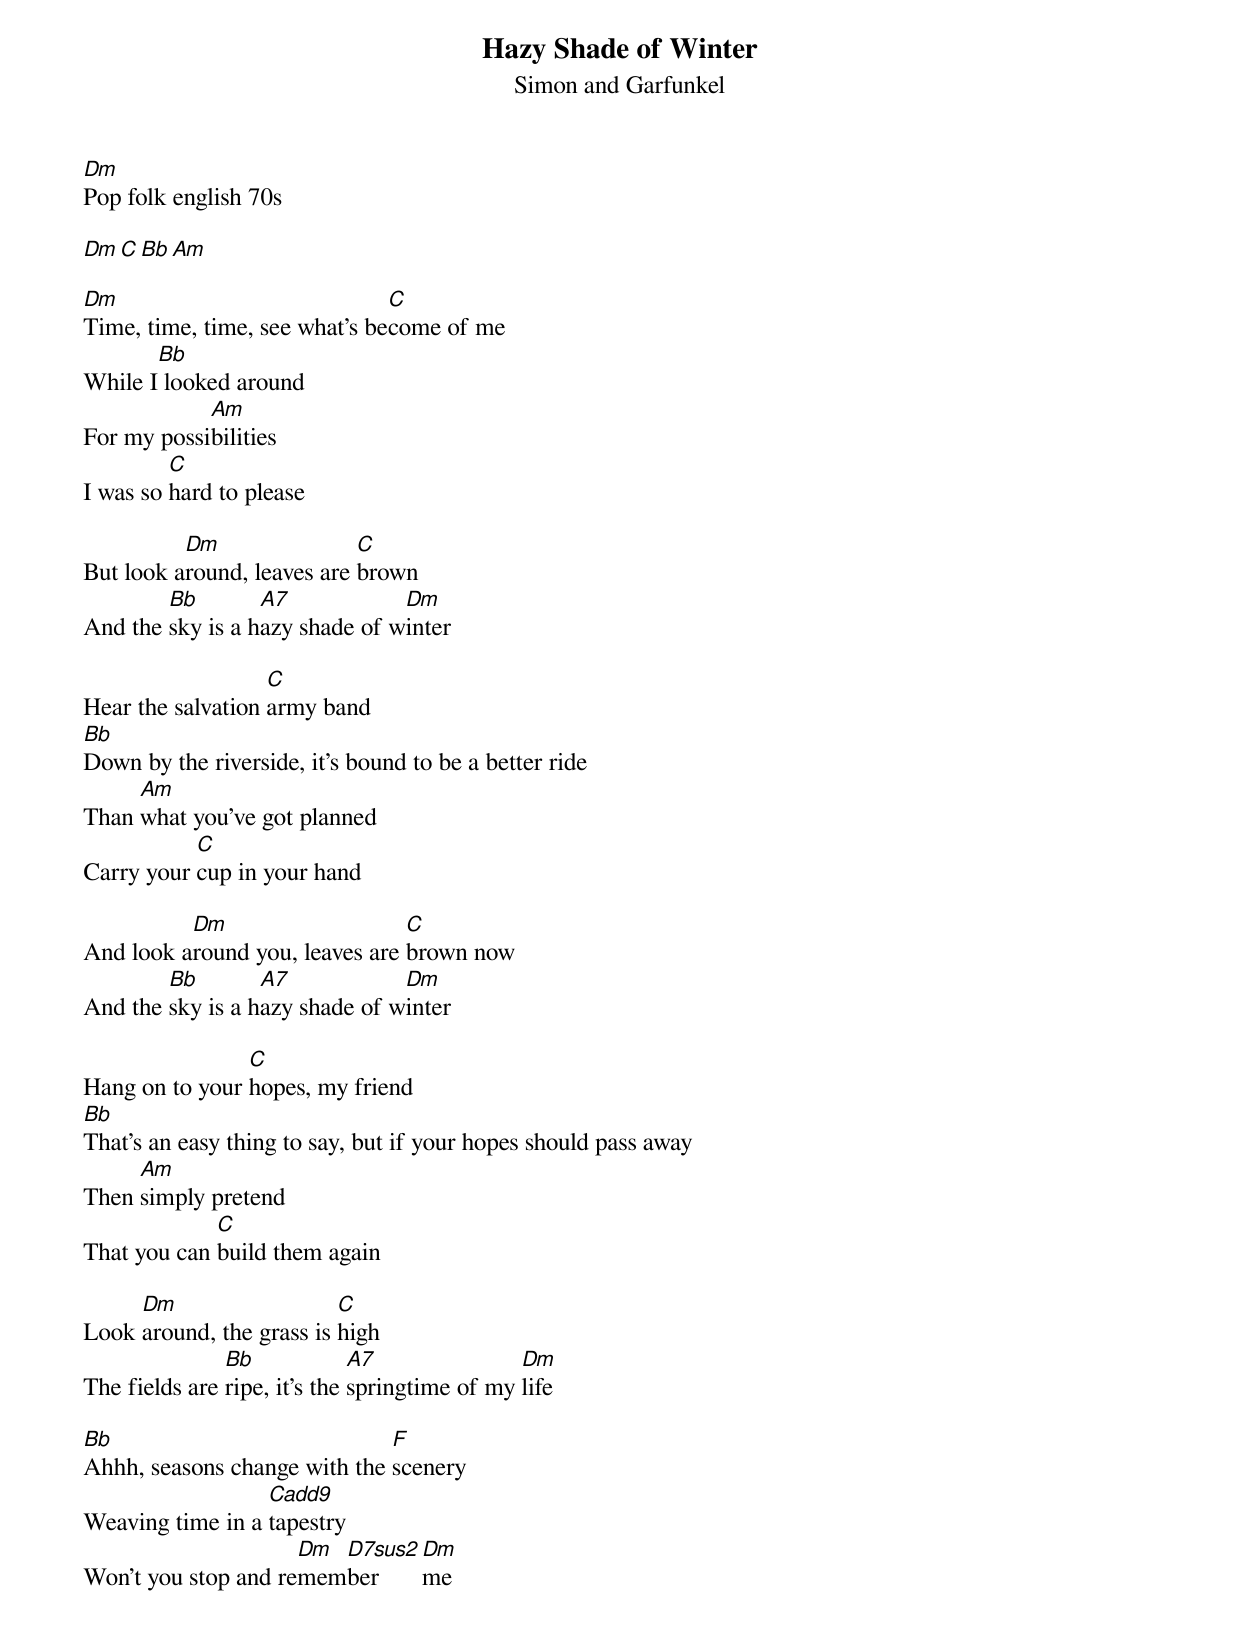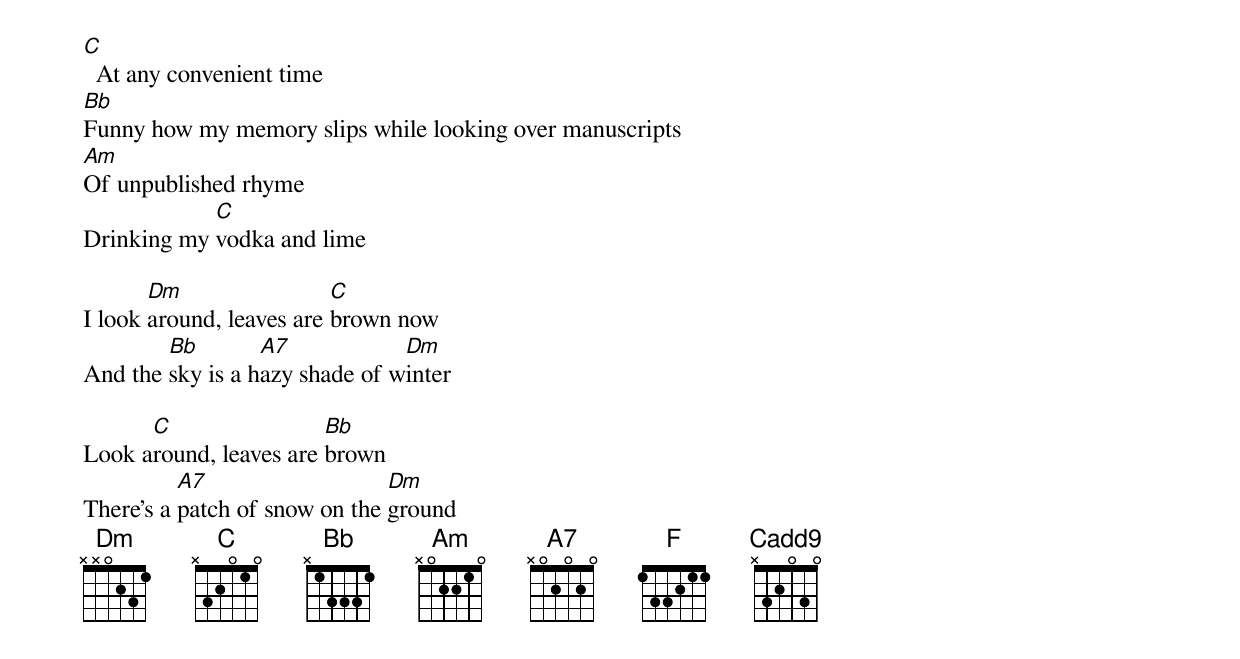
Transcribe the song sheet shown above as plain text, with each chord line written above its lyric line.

Hazy Shade of Winter
Simon and Garfunkel
Dm
Pop folk english 70s

Dm   C   Bb   Am

Dm                             C
Time, time, time, see what's become of me
       Bb
While I looked around
            Am
For my possibilities
         C
I was so hard to please

          Dm                C
But look around, leaves are brown
        Bb        A7            Dm
And the sky is a hazy shade of winter

                   C
Hear the salvation army band
Bb
Down by the riverside, it's bound to be a better ride
     Am
Than what you've got planned
           C
Carry your cup in your hand

          Dm                    C
And look around you, leaves are brown now
        Bb        A7            Dm
And the sky is a hazy shade of winter

                C
Hang on to your hopes, my friend
Bb
That's an easy thing to say, but if your hopes should pass away
     Am
Then simply pretend
             C
That you can build them again

     Dm                   C
Look around, the grass is high
               Bb             A7               Dm
The fields are ripe, it's the springtime of my life

Bb                            F
Ahhh, seasons change with the scenery
                  Cadd9
Weaving time in a tapestry
                     Dm D7sus2 Dm
Won't you stop and remember    me

C
  At any convenient time
Bb
Funny how my memory slips while looking over manuscripts
Am
Of unpublished rhyme
            C
Drinking my vodka and lime

       Dm                 C
I look around, leaves are brown now
        Bb        A7            Dm
And the sky is a hazy shade of winter

      C                 Bb
Look around, leaves are brown
          A7                   Dm
There's a patch of snow on the ground
